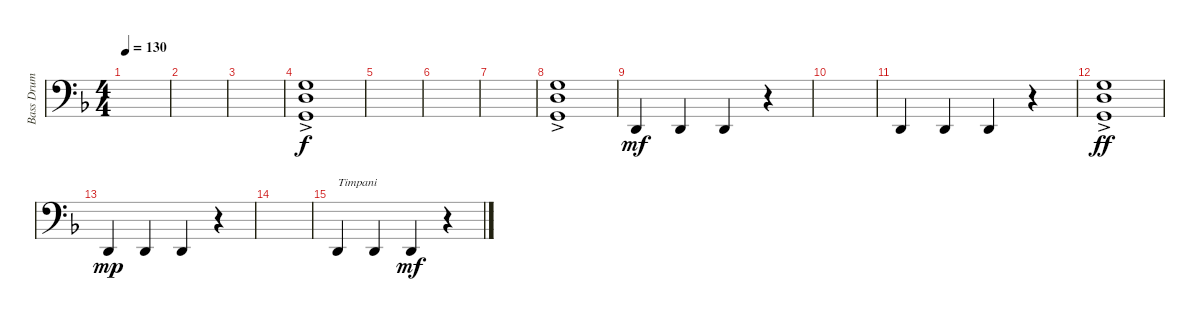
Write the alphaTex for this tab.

\track ("Bass Drum" "Bass Drum") {instrument taikodrum}
\staff {score}
\tuning (E4 B3 G3 D3 Bb1 G1) {hide}
\ts (4 4)
\tempo 130
\clef f4
\ks dminor
|
|
|
(0.3{ac} 0.4{ac} 9.5{ac}).1 |
|
|
|
(0.3{ac} 0.4{ac} 9.5{ac}).1 |
4.5.4{dy mf} 7.6.4 7.6.4 r.4 |
|
4.5.4 7.6.4 7.6.4 r.4 |
(0.3{ac} 0.4{ac} 9.5{ac}).1{dy ff} |
4.5.4{dy mp} 7.6.4 7.6.4 r.4 |
|
4.5.4{txt "Timpani" instrument timpani} 4.5.4 4.5.4{dy mf} r.4
